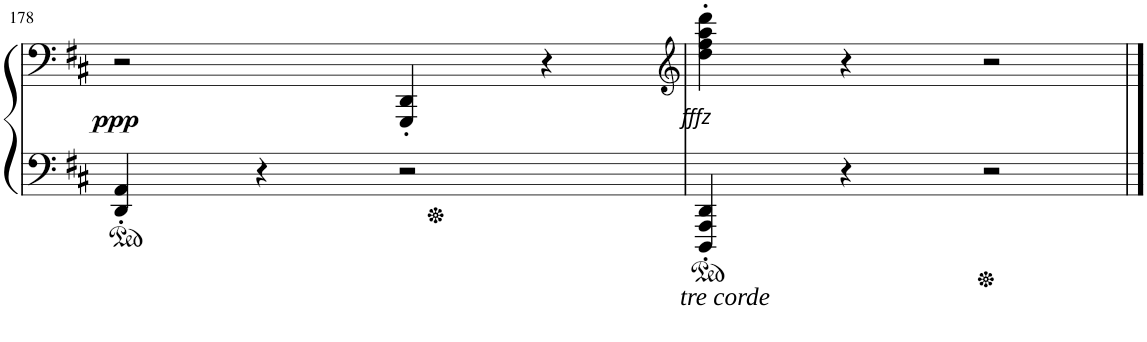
**kern	**kern	**dynam
*part1	*part1	*part1
*staff2	*staff1	*staff1/2
*I"Piano	*	*
*I'Pno	*	*
!!LO:PB:g=z
*clefF4	*clefF4	*
*k[f#c#]	*k[f#c#]	*
*M4/4	*M4/4	*
*met(c)	*met(c)	*
=178	=178	=178
!	!	!LO:DY:b
4DD/' 4AA/'	2r	ppp
4r	.	.
2r	4GGG/' 4DD/'	.
.	4r	.
=179	=179	=179
*	*clefG2	*
!LO:TX:b:i:t=tre corde	!	!
!	!	!LO:DY:b
4DDD/' 4AAA/' 4DD/'	4dd\' 4ff#\' 4aa\' 4ddd\'	other-dynamics
4r	4r	.
2r	2r	.
==	==	==
*-	*-	*-
